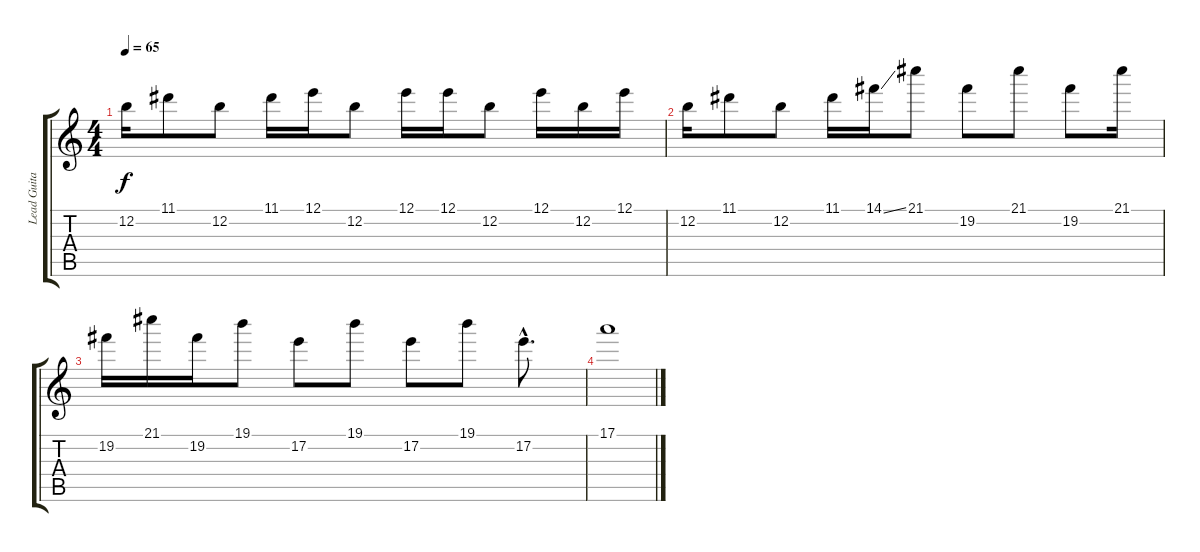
\track ("Lead Guitar" "Lead Guita") {instrument electricguitarjazz}
\staff {score tabs}
\tuning (E4 B3 G3 D3 A2 E2) {hide}
\ts (4 4)
\tempo 65
\clef g2
\ks c
12.2.16{dy f} 11.1.8 12.2.8 11.1.16 12.1.16 12.2.8 12.1.16 12.1.16 12.2.8 12.1.16 12.2.16 12.1.16 |
12.2.16 11.1.8 12.2.8 11.1.16 14.1{ss}.16 21.1.8 19.2.8 21.1.8 19.2.8 21.1.16 |
19.2.16 21.1.16 19.2.16 19.1.8 17.2.8 19.1.8 17.2.8 19.1.8 17.2{hac}.8{d} |
17.1.1
